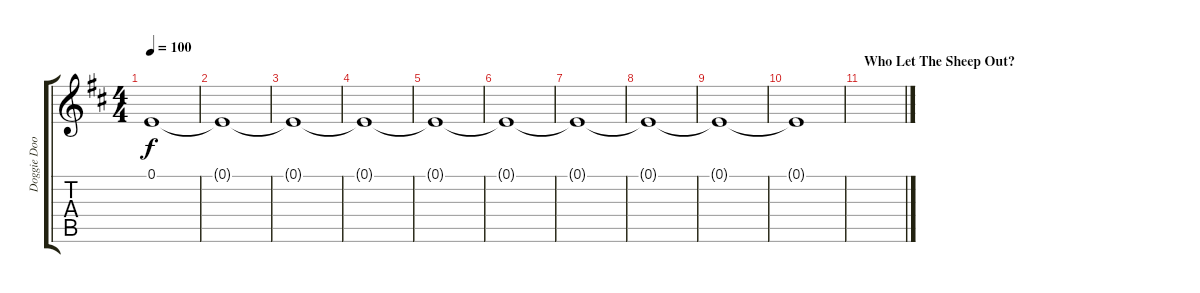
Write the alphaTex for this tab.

\track ("Doggie Doo (Marimba 'n FX)" "Doggie Doo") {instrument marimba}
\staff {score tabs}
\tuning (E4 B3 G3 D3 A2 E2) {hide}
\ts (4 4)
\tempo 100
\clef g2
\ks d
0.1{t}.1{dy f} |
0.1{t}.1 |
0.1{t}.1 |
0.1{t}.1 |
0.1{t}.1 |
0.1{t}.1 |
0.1{t}.1 |
0.1{t}.1 |
0.1{t}.1 |
0.1{t}.1 |
\section ("" "Who Let The Sheep Out?")
